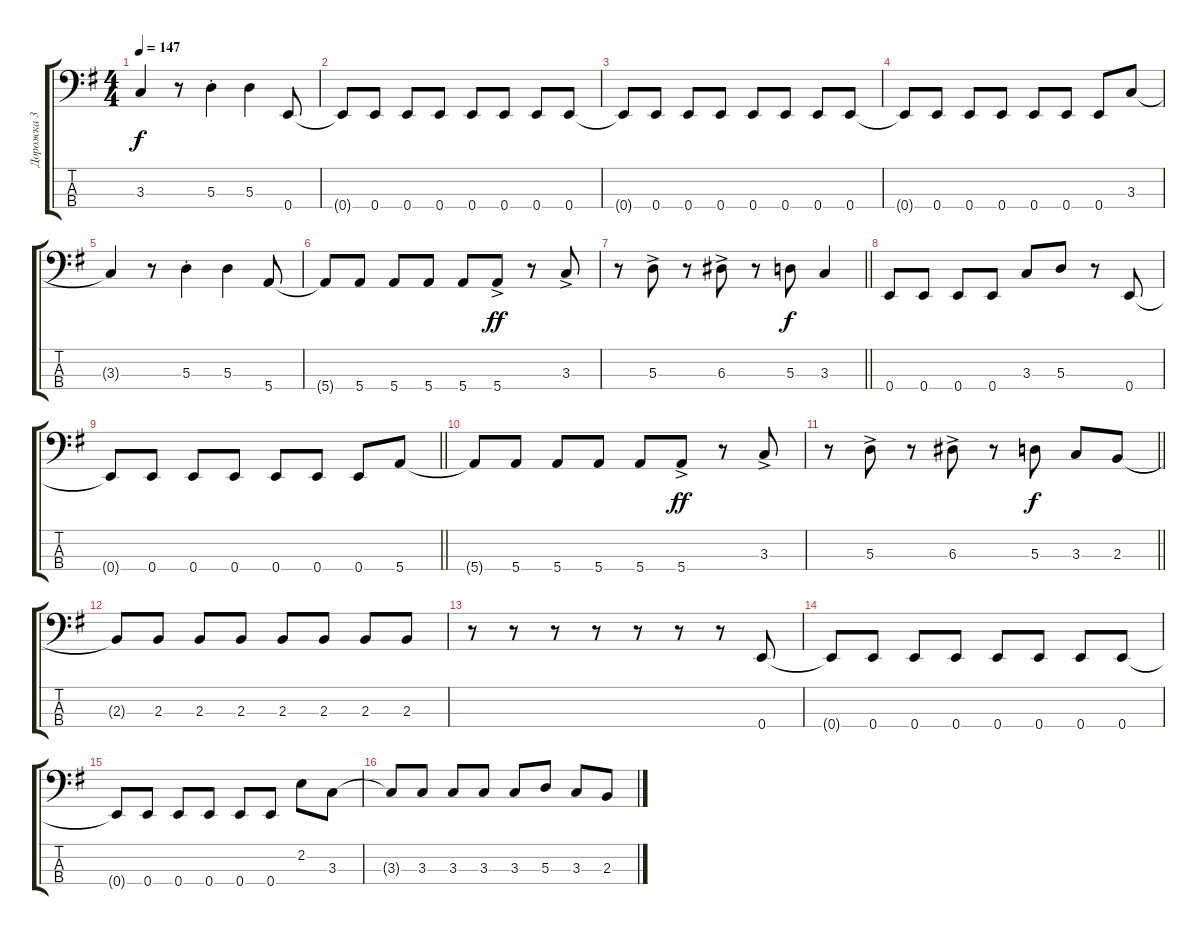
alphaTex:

\track ("Дорожка 3" "Дорожка 3") {instrument electricbassfinger}
\staff {score tabs}
\tuning (G2 D2 A1 E1) {hide}
\ts (4 4)
\tempo 147
\clef f4
\ks eminor
3.3{t}.4{dy f} r.8 5.3{st}.4 5.3.4 0.4.8 |
0.4{t}.8 0.4.8 0.4.8 0.4.8 0.4.8 0.4.8 0.4.8 0.4.8 |
0.4{t}.8 0.4.8 0.4.8 0.4.8 0.4.8 0.4.8 0.4.8 0.4.8 |
0.4{t}.8 0.4.8 0.4.8 0.4.8 0.4.8 0.4.8 0.4.8 3.3.8 |
3.3{t}.4 r.8 5.3{st}.4 5.3.4 5.4.8 |
5.4{t}.8 5.4.8 5.4.8 5.4.8 5.4.8 5.4{ac}.8{dy ff} r.8 3.3{ac}.8 |
\barLineRight lightlight
r.8 5.3{ac}.8 r.8 6.3{ac}.8 r.8 5.3.8{dy f} 3.3.4 |
0.4.8 0.4.8 0.4.8 0.4.8 3.3.8 5.3.8 r.8 0.4.8 |
\barLineRight lightlight
0.4{t}.8 0.4.8 0.4.8 0.4.8 0.4.8 0.4.8 0.4.8 5.4.8 |
5.4{t}.8 5.4.8 5.4.8 5.4.8 5.4.8 5.4{ac}.8{dy ff} r.8 3.3{ac}.8 |
\barLineRight lightlight
r.8 5.3{ac}.8 r.8 6.3{ac}.8 r.8 5.3.8{dy f} 3.3.8 2.3.8 |
2.3{t}.8 2.3.8 2.3.8 2.3.8 2.3.8 2.3.8 2.3.8 2.3.8 |
r.8 r.8 r.8 r.8 r.8 r.8 r.8 0.4.8 |
0.4{t}.8 0.4.8 0.4.8 0.4.8 0.4.8 0.4.8 0.4.8 0.4.8 |
0.4{t}.8 0.4.8 0.4.8 0.4.8 0.4.8 0.4.8 2.2.8 3.3.8 |
3.3{t}.8 3.3.8 3.3.8 3.3.8 3.3.8 5.3.8 3.3.8 2.3.8
